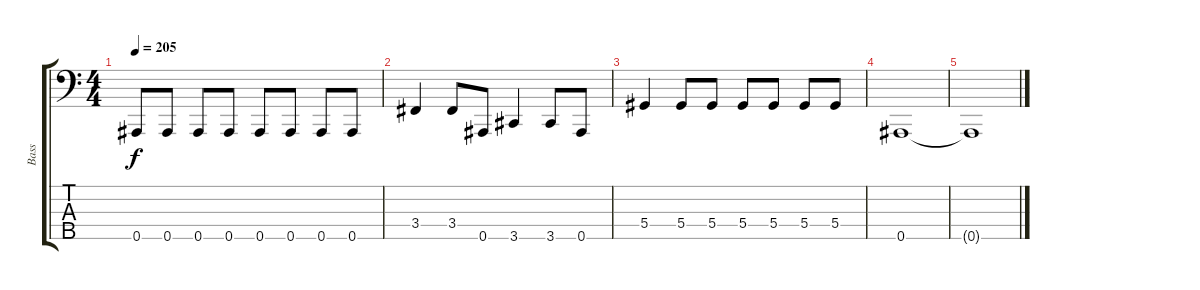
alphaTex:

\track ("Bass" "Bass") {instrument electricbassfinger}
\staff {score tabs}
\tuning (Gb2 Db2 Ab1 Eb1 Bb0) {hide}
\ts (4 4)
\tempo 205
\clef f4
\ks c
0.5.8{dy f} 0.5.8 0.5.8 0.5.8 0.5.8 0.5.8 0.5.8 0.5.8 |
3.4.4 3.4.8 0.5.8 3.5.4 3.5.8 0.5.8 |
5.4.4 5.4.8 5.4.8 5.4.8 5.4.8 5.4.8 5.4.8 |
0.5.1 |
0.5{t}.1
